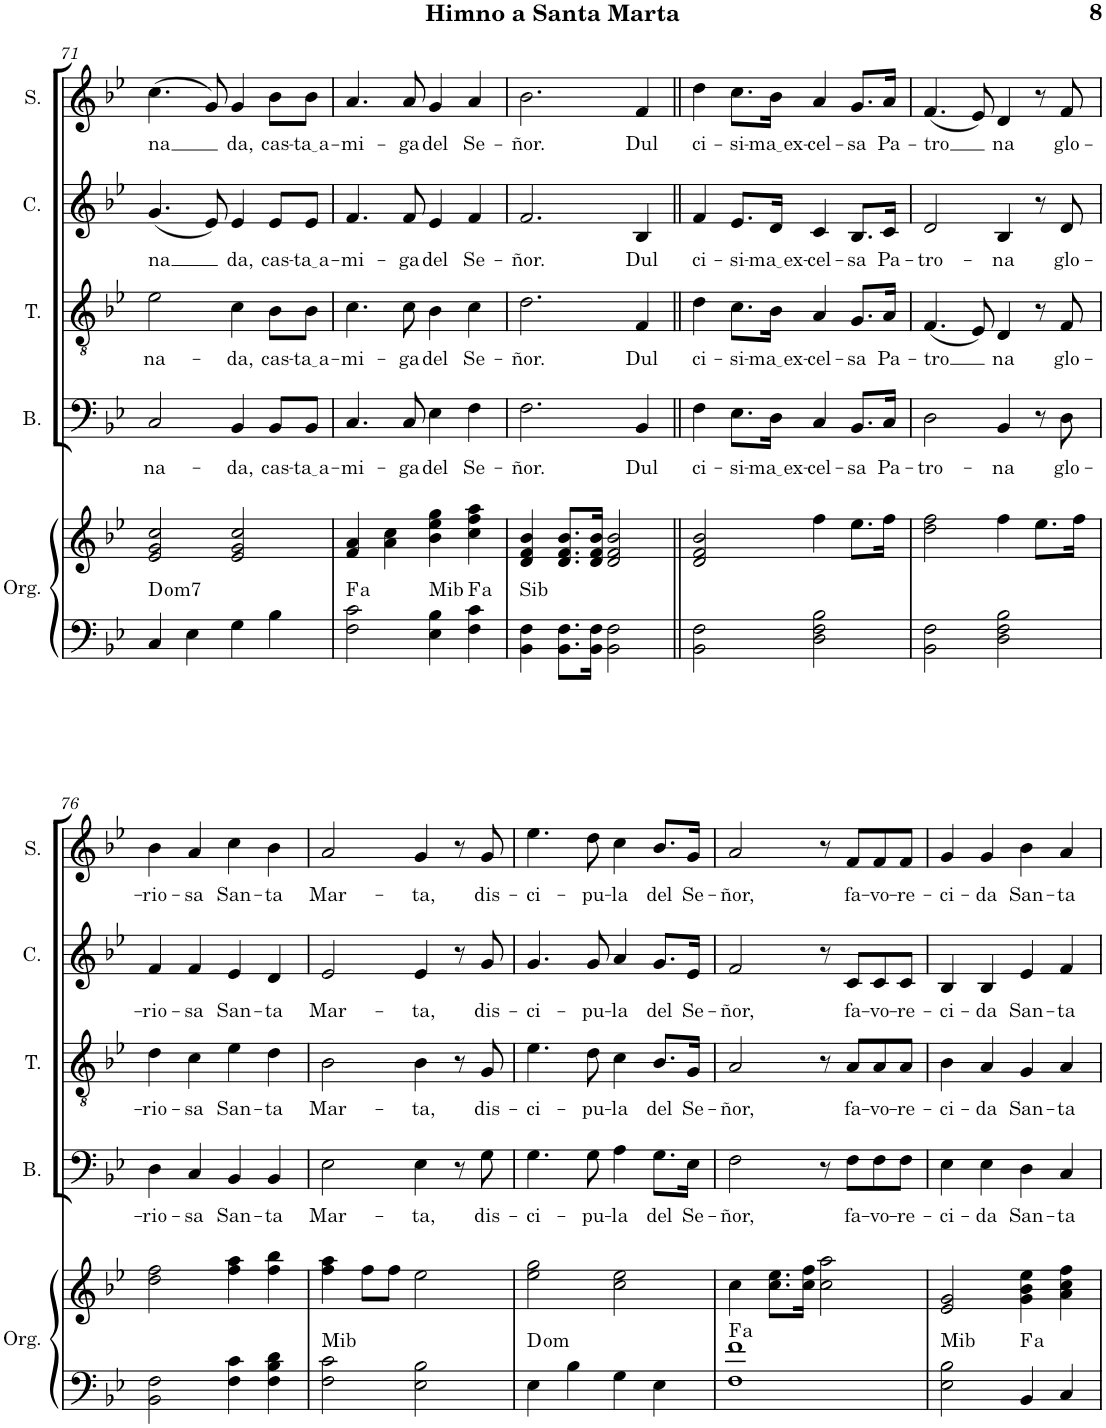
**kern	**kern	**harte	**kern	**text	**kern	**text	**kern	**text	**kern	**text
*part5	*part5	*part5	*part4	*part4	*part3	*part3	*part2	*part2	*part1	*part1
*staff6	*staff5	*	*staff4	*staff4	*staff3	*staff3	*staff2	*staff2	*staff1	*staff1
*I"Órgano	*	*	*I"Bajo	*	*I"Tenor	*	*I"Contralto	*	*I"Soprano	*
*	*	*	*I'B.	*	*I'T.	*	*I'C.	*	*I'S.	*
!!LO:PB:g=z
*clefF4	*clefG2	*	*clefF4	*	*clefGv2	*	*clefG2	*	*clefG2	*
*k[b-e-]	*k[b-e-]	*	*k[b-e-]	*	*k[b-e-]	*	*k[b-e-]	*	*k[b-e-]	*
*M4/4	*M4/4	*	*M4/4	*	*M4/4	*	*M4/4	*	*M4/4	*
=71	=71	=71	=71	=71	=71	=71	=71	=71	=71	=71
!	!	!	!	!LO:LY:b	!	!LO:LY:b	!	!LO:LY:b	!	!LO:LY:b
4C/	2e-/ 2g/ 2cc/	D:dim	2C/	na-	2e-\	na-	(4.g/	na	(4.cc\	na
4E-\	.	.	.	.	.	.	.	.	.	.
.	.	.	.	.	.	.	8e-/)	.	8g/)	.
!	!	!	!	!LO:LY:b	!	!LO:LY:b	!	!LO:LY:b	!	!LO:LY:b
4G\	2e-/ 2g/ 2cc/	.	4BB-/	-da,	4c\	-da,	4e-/	da,	4g/	da,
!	!	!	!	!LO:LY:b	!	!LO:LY:b	!	!LO:LY:b	!	!LO:LY:b
4B-\	.	.	8BB-/L	cas-	8B-\L	cas-	8e-/L	cas-	8b-\L	cas-
!	!	!	!	!LO:LY:b	!	!LO:LY:b	!	!LO:LY:b	!	!LO:LY:b
.	.	.	8BB-/J	ta a	8B-\J	ta a	8e-/J	ta a	8b-\J	ta a
=72	=72	=72	=72	=72	=72	=72	=72	=72	=72	=72
!	!	!LO:H:kt=a	!	!LO:LY:b	!	!LO:LY:b	!	!LO:LY:b	!	!LO:LY:b
2F\ 2c\	4f/ 4a/	.	4.C/	-mi-	4.c\	-mi-	4.f/	-mi-	4.a/	-mi-
.	4a\ 4cc\	.	.	.	.	.	.	.	.	.
!	!	!	!	!LO:LY:b	!	!LO:LY:b	!	!LO:LY:b	!	!LO:LY:b
.	.	.	8C/	-ga	8c\	-ga	8f/	-ga	8a/	-ga
!	!	!LO:H:kt=Mib	!	!LO:LY:b	!	!LO:LY:b	!	!LO:LY:b	!	!LO:LY:b
4E-\ 4B-\	4b-\ 4ee-\ 4gg\	N	4E-\	del	4B-\	del	4e-/	del	4g/	del
!	!	!LO:H:kt=a	!	!LO:LY:b	!	!LO:LY:b	!	!LO:LY:b	!	!LO:LY:b
4F\ 4c\	4cc\ 4ff\ 4aa\	.	4F\	Se-	4c\	Se-	4f/	Se-	4a/	Se-
=73	=73	=73	=73	=73	=73	=73	=73	=73	=73	=73
!	!	!LO:H:kt=Sib	!	!LO:LY:b	!	!LO:LY:b	!	!LO:LY:b	!	!LO:LY:b
4BB-\ 4F\	4d/ 4f/ 4b-/	N	2.F\	-ñor.	2.d\	-ñor.	2.f/	-ñor.	2.b-\	-ñor.
8.BB-\ 8.F\L	8.d/ 8.f/ 8.b-/L	.	.	.	.	.	.	.	.	.
16BB-\ 16F\Jk	16d/ 16f/ 16b-/Jk	.	.	.	.	.	.	.	.	.
2BB-\ 2F\	2d/ 2f/ 2b-/	.	.	.	.	.	.	.	.	.
!	!	!	!	!LO:LY:b	!	!LO:LY:b	!	!LO:LY:b	!	!LO:LY:b
.	.	.	4BB-/	Dul	4F/	Dul	4B-/	Dul	4f/	Dul
=74||	=74||	=74||	=74||	=74||	=74||	=74||	=74||	=74||	=74||	=74||
!	!	!	!	!LO:LY:b	!	!LO:LY:b	!	!LO:LY:b	!	!LO:LY:b
2BB-\ 2F\	2d/ 2f/ 2b-/	.	4F\	-ci-	4d\	-ci-	4f/	-ci-	4dd\	-ci-
!	!	!	!	!LO:LY:b	!	!LO:LY:b	!	!LO:LY:b	!	!LO:LY:b
.	.	.	8.E-\L	-si-	8.c\L	-si-	8.e-/L	-si-	8.cc\L	-si-
!	!	!	!	!LO:LY:b	!	!LO:LY:b	!	!LO:LY:b	!	!LO:LY:b
.	.	.	16D\Jk	ma ex	16B-\Jk	ma ex	16d/Jk	ma ex	16b-\Jk	ma ex
!	!	!	!	!LO:LY:b	!	!LO:LY:b	!	!LO:LY:b	!	!LO:LY:b
2D\ 2F\ 2B-\	4ff\	.	4C/	-cel-	4A/	-cel-	4c/	-cel-	4a/	-cel-
!	!	!	!	!LO:LY:b	!	!LO:LY:b	!	!LO:LY:b	!	!LO:LY:b
.	8.ee-\L	.	8.BB-/L	-sa	8.G/L	-sa	8.B-/L	-sa	8.g/L	-sa
!	!	!	!	!LO:LY:b	!	!LO:LY:b	!	!LO:LY:b	!	!LO:LY:b
.	16ff\Jk	.	16C/Jk	Pa-	16A/Jk	Pa-	16c/Jk	Pa-	16a/Jk	Pa-
=75	=75	=75	=75	=75	=75	=75	=75	=75	=75	=75
!	!	!	!	!LO:LY:b	!	!LO:LY:b	!	!LO:LY:b	!	!LO:LY:b
2BB-\ 2F\	2dd\ 2ff\	.	2D\	-tro-	(4.F/	-tro	2d/	-tro-	(4.f/	-tro
.	.	.	.	.	8E-/)	.	.	.	8e-/)	.
!	!	!	!	!LO:LY:b	!	!LO:LY:b	!	!LO:LY:b	!	!LO:LY:b
2D\ 2F\ 2B-\	4ff\	.	4BB-/	-na	4D/	na	4B-/	-na	4d/	na
.	8.ee-\L	.	8r	.	8r	.	8r	.	8r	.
!	!	!	!	!LO:LY:b	!	!LO:LY:b	!	!LO:LY:b	!	!LO:LY:b
.	.	.	8D\	glo-	8F/	glo-	8d/	glo-	8f/	glo-
.	16ff\Jk	.	.	.	.	.	.	.	.	.
!!LO:LB:g=z
=76	=76	=76	=76	=76	=76	=76	=76	=76	=76	=76
!	!	!	!	!LO:LY:b	!	!LO:LY:b	!	!LO:LY:b	!	!LO:LY:b
2BB-\ 2F\	2dd\ 2ff\	.	4D\	-rio-	4d\	-rio-	4f/	-rio-	4b-\	-rio-
!	!	!	!	!LO:LY:b	!	!LO:LY:b	!	!LO:LY:b	!	!LO:LY:b
.	.	.	4C/	-sa	4c\	-sa	4f/	-sa	4a/	-sa
!	!	!	!	!LO:LY:b	!	!LO:LY:b	!	!LO:LY:b	!	!LO:LY:b
4F\ 4c\	4ff\ 4aa\	.	4BB-/	San-	4e-\	San-	4e-/	San-	4cc\	San-
!	!	!	!	!LO:LY:b	!	!LO:LY:b	!	!LO:LY:b	!	!LO:LY:b
4F\ 4B-\ 4d\	4ff\ 4bb-\	.	4BB-/	-ta	4d\	-ta	4d/	-ta	4b-\	-ta
=77	=77	=77	=77	=77	=77	=77	=77	=77	=77	=77
!	!	!LO:H:kt=Mib	!	!LO:LY:b	!	!LO:LY:b	!	!LO:LY:b	!	!LO:LY:b
2F\ 2c\	4ff\ 4aa\	N	2E-\	Mar-	2B-\	Mar-	2e-/	Mar-	2a/	Mar-
.	8ff\L	.	.	.	.	.	.	.	.	.
.	8ff\J	.	.	.	.	.	.	.	.	.
!	!	!	!	!LO:LY:b	!	!LO:LY:b	!	!LO:LY:b	!	!LO:LY:b
2E-\ 2B-\	2ee-\	.	4E-\	-ta,	4B-\	-ta,	4e-/	-ta,	4g/	-ta,
.	.	.	8r	.	8r	.	8r	.	8r	.
!	!	!	!	!LO:LY:b	!	!LO:LY:b	!	!LO:LY:b	!	!LO:LY:b
.	.	.	8G\	dis-	8G/	dis-	8g/	dis-	8g/	dis-
=78	=78	=78	=78	=78	=78	=78	=78	=78	=78	=78
!	!	!	!	!LO:LY:b	!	!LO:LY:b	!	!LO:LY:b	!	!LO:LY:b
4E-\	2ee-\ 2gg\	D:dim	4.G\	-ci-	4.e-\	-ci-	4.g/	-ci-	4.ee-\	-ci-
4B-\	.	.	.	.	.	.	.	.	.	.
!	!	!	!	!LO:LY:b	!	!LO:LY:b	!	!LO:LY:b	!	!LO:LY:b
.	.	.	8G\	-pu-	8d\	-pu-	8g/	-pu-	8dd\	-pu-
!	!	!	!	!LO:LY:b	!	!LO:LY:b	!	!LO:LY:b	!	!LO:LY:b
4G\	2cc\ 2ee-\	.	4A\	-la	4c\	-la	4a/	-la	4cc\	-la
!	!	!	!	!LO:LY:b	!	!LO:LY:b	!	!LO:LY:b	!	!LO:LY:b
4E-\	.	.	8.G\L	del	8.B-/L	del	8.g/L	del	8.b-/L	del
!	!	!	!	!LO:LY:b	!	!LO:LY:b	!	!LO:LY:b	!	!LO:LY:b
.	.	.	16E-\Jk	Se-	16G/Jk	Se-	16e-/Jk	Se-	16g/Jk	Se-
=79	=79	=79	=79	=79	=79	=79	=79	=79	=79	=79
!	!	!LO:H:kt=a	!	!LO:LY:b	!	!LO:LY:b	!	!LO:LY:b	!	!LO:LY:b
1F 1f	4cc\	.	2F\	-ñor,	2A/	-ñor,	2f/	-ñor,	2a/	-ñor,
.	8.cc\ 8.ee-\L	.	.	.	.	.	.	.	.	.
.	16cc\ 16ff\Jk	.	.	.	.	.	.	.	.	.
.	2cc\ 2aa\	.	8r	.	8r	.	8r	.	8r	.
!	!	!	!	!LO:LY:b	!	!LO:LY:b	!	!LO:LY:b	!	!LO:LY:b
.	.	.	8F\L	fa-	8A/L	fa-	8c/L	fa-	8f/L	fa-
!	!	!	!	!LO:LY:b	!	!LO:LY:b	!	!LO:LY:b	!	!LO:LY:b
.	.	.	8F\	-vo-	8A/	-vo-	8c/	-vo-	8f/	-vo-
!	!	!	!	!LO:LY:b	!	!LO:LY:b	!	!LO:LY:b	!	!LO:LY:b
.	.	.	8F\J	-re-	8A/J	-re-	8c/J	-re-	8f/J	-re-
=80	=80	=80	=80	=80	=80	=80	=80	=80	=80	=80
!	!	!LO:H:kt=Mib	!	!LO:LY:b	!	!LO:LY:b	!	!LO:LY:b	!	!LO:LY:b
2E-\ 2B-\	2e-/ 2g/	N	4E-\	-ci-	4B-\	-ci-	4B-/	-ci-	4g/	-ci-
!	!	!	!	!LO:LY:b	!	!LO:LY:b	!	!LO:LY:b	!	!LO:LY:b
.	.	.	4E-\	-da	4A/	-da	4B-/	-da	4g/	-da
!	!	!LO:H:kt=a	!	!LO:LY:b	!	!LO:LY:b	!	!LO:LY:b	!	!LO:LY:b
4BB-/	4g\ 4b-\ 4ee-\	.	4D\	San-	4G/	San-	4e-/	San-	4b-\	San-
!	!	!	!	!LO:LY:b	!	!LO:LY:b	!	!LO:LY:b	!	!LO:LY:b
4C/	4a\ 4cc\ 4ff\	.	4C/	-ta	4A/	-ta	4f/	-ta	4a/	-ta
=	=	=	=	=	=	=	=	=	=	=
*-	*-	*-	*-	*-	*-	*-	*-	*-	*-	*-
